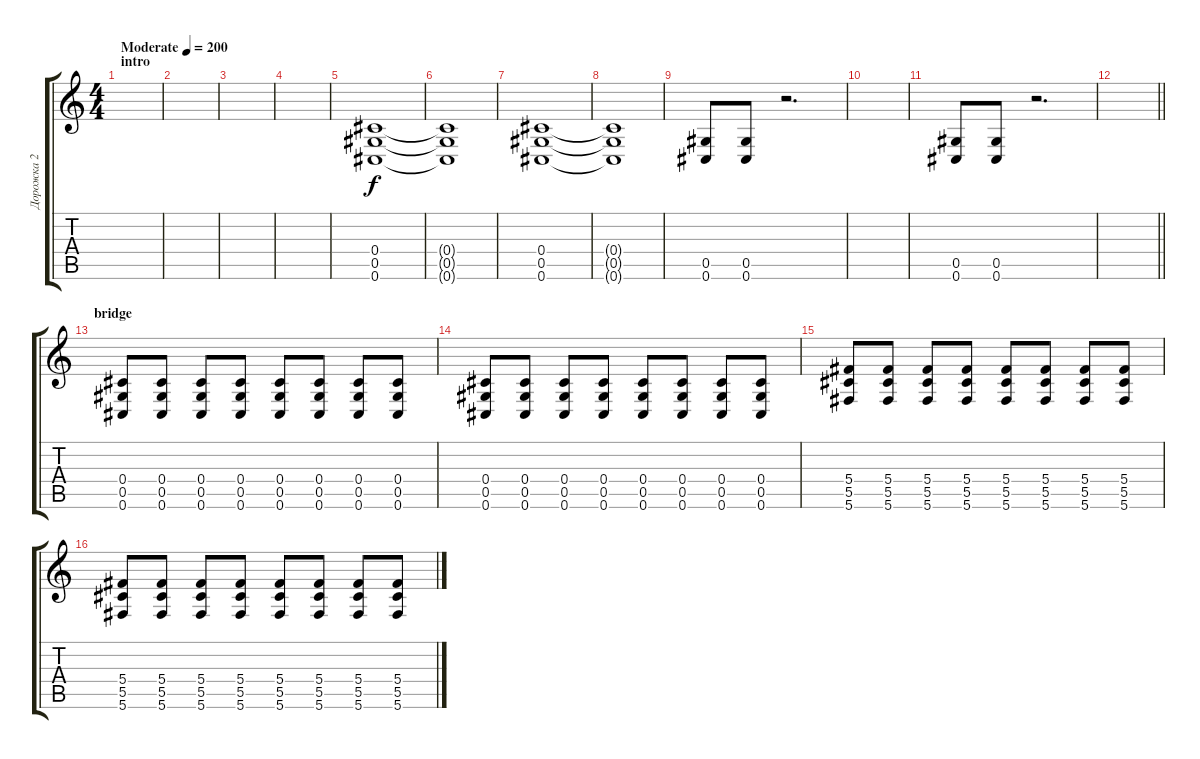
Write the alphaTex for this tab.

\track ("Дорожка 2" "Дорожка 2") {instrument overdrivenguitar}
\staff {score tabs}
\tuning (Eb4 Bb3 Gb3 Db3 Ab2 Db2) {hide}
\ts (4 4)
\section ("" "intro")
\tempo (200 "Moderate")
\clef g2
\ks c
|
|
|
|
(0.4 0.5 0.6).1 |
(0.4{t} 0.5{t} 0.6{t}).1 |
(0.4 0.5 0.6).1 |
(0.4{t} 0.5{t} 0.6{t}).1 |
(0.5 0.6).8 (0.5 0.6).8 r.2{d} |
|
(0.5 0.6).8 (0.5 0.6).8 r.2{d} |
\barLineRight lightlight
|
\section ("" "bridge")
(0.4 0.5 0.6).8 (0.4 0.5 0.6).8 (0.4 0.5 0.6).8 (0.4 0.5 0.6).8 (0.4 0.5 0.6).8 (0.4 0.5 0.6).8 (0.4 0.5 0.6).8 (0.4 0.5 0.6).8 |
(0.4 0.5 0.6).8 (0.4 0.5 0.6).8 (0.4 0.5 0.6).8 (0.4 0.5 0.6).8 (0.4 0.5 0.6).8 (0.4 0.5 0.6).8 (0.4 0.5 0.6).8 (0.4 0.5 0.6).8 |
(5.4 5.5 5.6).8 (5.4 5.5 5.6).8 (5.4 5.5 5.6).8 (5.4 5.5 5.6).8 (5.4 5.5 5.6).8 (5.4 5.5 5.6).8 (5.4 5.5 5.6).8 (5.4 5.5 5.6).8 |
(5.4 5.5 5.6).8 (5.4 5.5 5.6).8 (5.4 5.5 5.6).8 (5.4 5.5 5.6).8 (5.4 5.5 5.6).8 (5.4 5.5 5.6).8 (5.4 5.5 5.6).8 (5.4 5.5 5.6).8
